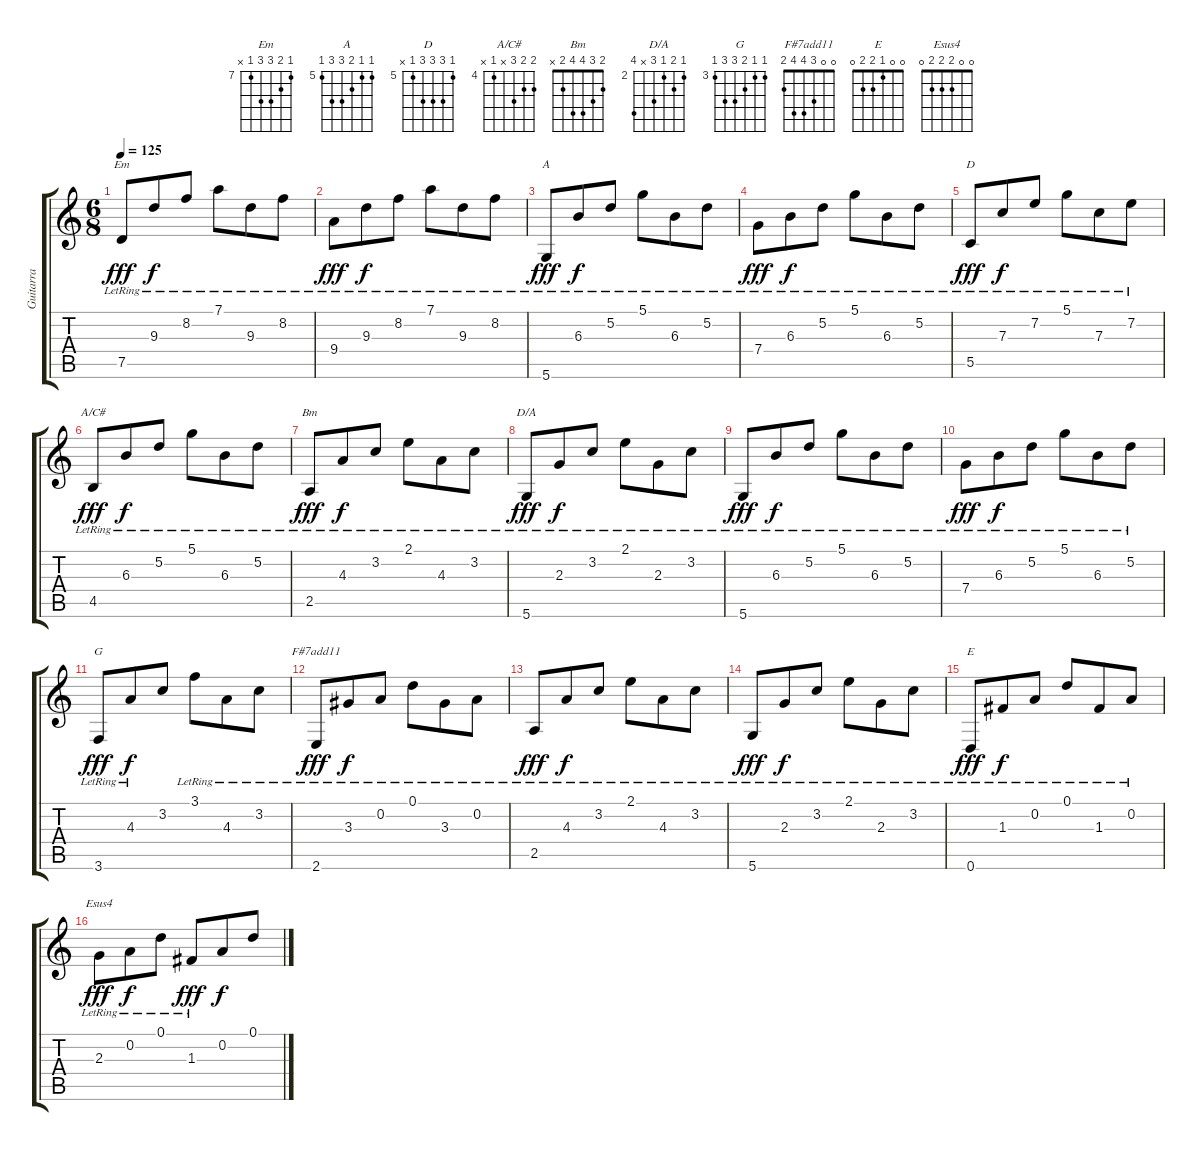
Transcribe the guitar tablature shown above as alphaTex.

\track ("Guitarra" "Guitarra") {instrument acousticguitarnylon}
\staff {score tabs}
\tuning (D4 A3 F3 C3 G2 D2) {hide}
\chord ("Em" 7 8 9 9 7 x) {firstfret 7}
\chord ("A" 5 5 6 7 7 5) {firstfret 5}
\chord ("D" 5 7 7 7 5 x) {firstfret 5}
\chord ("A/C#" 5 5 6 x 4 x) {firstfret 4}
\chord ("Bm" 2 3 4 4 2 x)
\chord ("D/A" 2 3 2 4 x 5) {firstfret 2}
\chord ("G" 3 3 4 5 5 3) {firstfret 3}
\chord ("F#7add11" 0 0 3 4 4 2)
\chord ("E" 0 0 1 2 2 0)
\chord ("Esus4" 0 0 2 2 2 0)
\ts (6 8)
\tempo 125
\clef g2
\ks c
7.5{lr}.8{ch "Em" dy fff} 9.3{lr}.8{dy f} 8.2{lr}.8 7.1{lr}.8 9.3{lr}.8 8.2{lr}.8 |
9.4{lr}.8{dy fff} 9.3{lr}.8{dy f} 8.2{lr}.8 7.1{lr}.8 9.3{lr}.8 8.2{lr}.8 |
5.6{lr}.8{ch "A" dy fff} 6.3{lr}.8{dy f} 5.2{lr}.8 5.1{lr}.8 6.3{lr}.8 5.2{lr}.8 |
7.4{lr}.8{dy fff} 6.3{lr}.8{dy f} 5.2{lr}.8 5.1{lr}.8 6.3{lr}.8 5.2{lr}.8 |
5.5{lr}.8{ch "D" dy fff} 7.3{lr}.8{dy f} 7.2{lr}.8 5.1{lr}.8 7.3{lr}.8 7.2{lr}.8 |
4.5{lr}.8{ch "A/C#" dy fff} 6.3{lr}.8{dy f} 5.2{lr}.8 5.1{lr}.8 6.3{lr}.8 5.2{lr}.8 |
2.5{lr}.8{ch "Bm" dy fff} 4.3{lr}.8{dy f} 3.2{lr}.8 2.1{lr}.8 4.3{lr}.8 3.2{lr}.8 |
5.6{lr}.8{ch "D/A" dy fff} 2.3{lr}.8{dy f} 3.2{lr}.8 2.1{lr}.8 2.3{lr}.8 3.2{lr}.8 |
5.6{lr}.8{dy fff} 6.3{lr}.8{dy f} 5.2{lr}.8 5.1{lr}.8 6.3{lr}.8 5.2{lr}.8 |
7.4{lr}.8{dy fff} 6.3{lr}.8{dy f} 5.2{lr}.8 5.1{lr}.8 6.3{lr}.8 5.2{lr}.8 |
3.6{lr}.8{ch "G" dy fff} 4.3{lr}.8{dy f} 3.2.8 3.1{lr}.8 4.3{lr}.8 3.2{lr}.8 |
2.6{lr}.8{ch "F#7add11" dy fff} 3.3{lr}.8{dy f} 0.2{lr}.8 0.1{lr}.8 3.3{lr}.8 0.2{lr}.8 |
2.5{lr}.8{dy fff} 4.3{lr}.8{dy f} 3.2{lr}.8 2.1{lr}.8 4.3{lr}.8 3.2{lr}.8 |
5.6{lr}.8{dy fff} 2.3{lr}.8{dy f} 3.2{lr}.8 2.1{lr}.8 2.3{lr}.8 3.2{lr}.8 |
0.6{lr}.8{ch "E" dy fff} 1.3{lr}.8{dy f} 0.2{lr}.8 0.1{lr}.8 1.3{lr}.8 0.2{lr}.8 |
2.3{lr}.8{ch "Esus4" dy fff} 0.2{lr}.8{dy f} 0.1{lr}.8 1.3{lr}.8{dy fff} 0.2.8{dy f} 0.1.8
